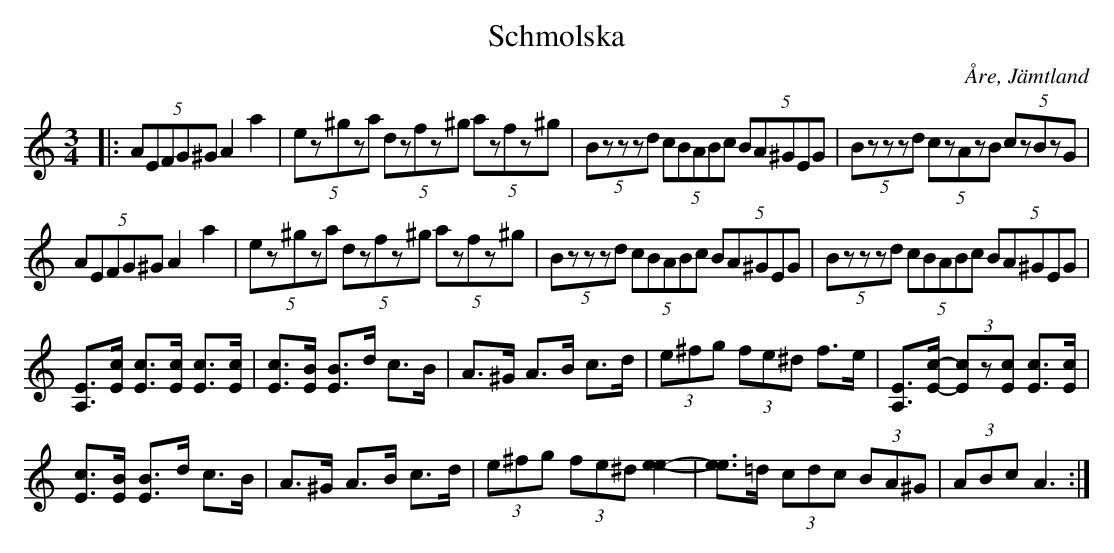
X:1
T:Schmolska
O:Åre, Jämtland
M:3/4
L:1/8
K:Am
|: (5:2AEFG^G A2 a2 | (5:2ez^gza (5:2dzfz^g (5:2azfz^g | (5:2Bzzzd (5:2cBABc (5:2BA^GEG | (5:2Bzzzd (5:2czAzB (5:2czBzG |
(5:2AEFG^G A2 a2 | (5:2ez^gza (5:2dzfz^g (5:2azfz^g | (5:2Bzzzd (5:2cBABc (5:2BA^GEG | (5:2Bzzzd (5:2cBABc (5:2BA^GEG  |
[EA,]>[cE] [cE]>[cE] [cE]>[cE] | [cE]>[BE] [BE]>d c>B | A>^G A>B c>d | (3e^fg (3fe^d f>e | [EA,]>[c-E-] (3[cE]z[cE] [cE]>[cE] |
[cE]>[BE] [BE]>d c>B | A>^G A>B c>d | (3e^fg (3fe^d [e2-e2-] | [ee]>=d (3cdc (3BA^G | (3ABc A3 :|]
